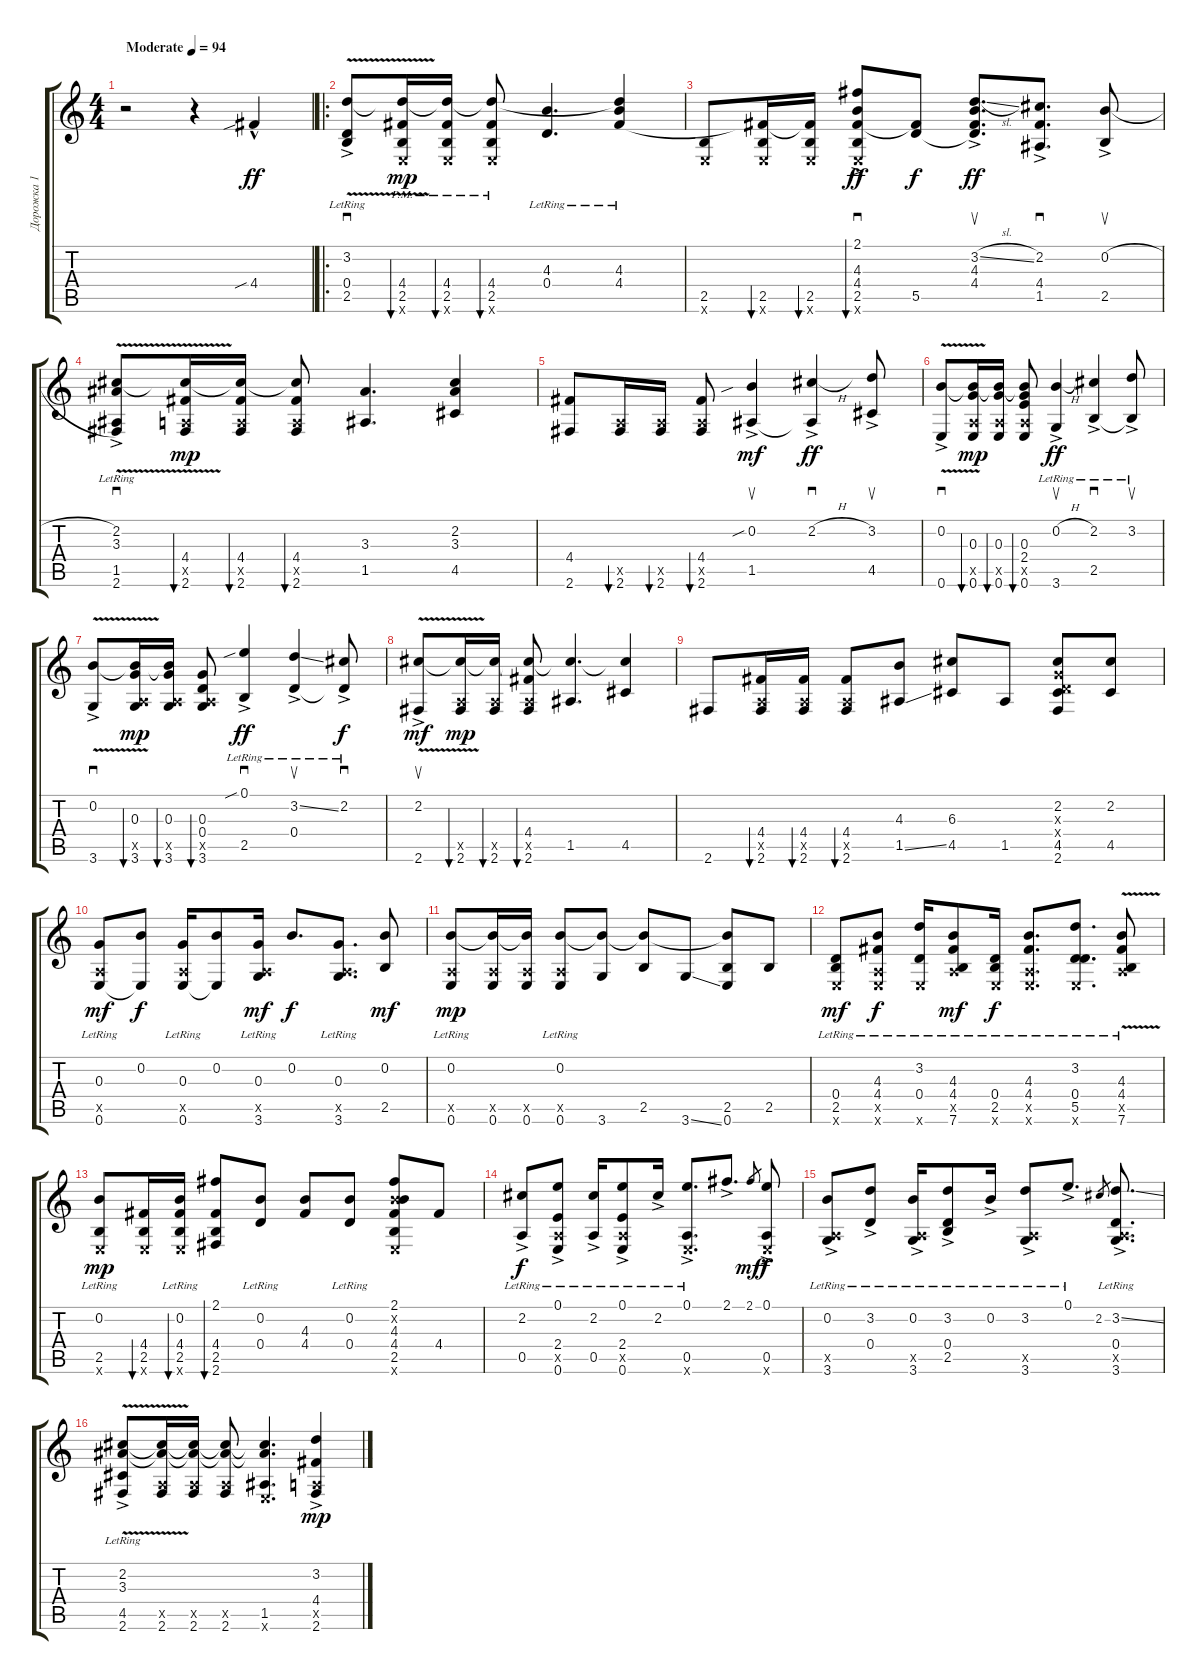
\track ("Дорожка 1" "Дорожка 1") {instrument acousticguitarnylon}
\staff {score tabs}
\tuning (E4 B3 G3 D3 A2 E2) {hide}
\ts (4 4)
\tempo (94 "Moderate")
\clef g2
\ks c
r.2{dy ff instrument acousticguitarnylon} r.4 4.4{sib hac}.4 |
\ro
(3.2{v ac} 0.4 2.5{lr}).8{sd} (3.2{t} 4.4 2.5{pm} 0.6{x}).16{bu 120 dy mp} (3.2{t} 4.4 2.5{pm} 0.6{x}).16{bu 120} (3.2{t} 4.4 2.5{pm} 0.6{x}).8{bu 120} (4.3 0.4{lr}).4{d} (3.2{t} 4.3 4.4{lr}).4 |
(2.5 0.6{x}).8 (4.4{t} 2.5 0.6{x}).16{bu 120} (4.4{t} 2.5 0.6{x}).16{bu 120} (2.1 4.3 4.4{ac} 2.5 0.6{x}).8{sd bu 30 dy ff} (4.4{t} 5.5).8{dy f} (3.2{sl ac} 4.3 4.4 5.5{t}).8{d su dy ff} (2.2{ac} 4.4 1.5).8{d sd} (0.2{h ac} 2.5).8{su} |
(2.2{v ac lr} 3.3{lr} 1.5{lr} 2.6{lr}).8{sd} (2.2{t} 4.4 0.5{x} 2.6).16{bu 60 dy mp} (2.2{t} 4.4 0.5{x} 2.6).16{bu 60} (2.2{t} 4.4 0.5{x} 2.6).8{bu 60} (3.3 1.5).4{d} (2.2 3.3 4.5).4 |
(4.4 2.6).8 (0.5{x} 2.6).16{bu 60} (0.5{x} 2.6).16{bu 60} (4.4 0.5{x} 2.6).8{bu 60} (0.2{sib ac} 1.5).4{su dy mf} (2.2{h ac} 1.5{t}).4{sd dy ff} (3.2{ac} 4.5).8{su} |
(0.2{v ac} 0.6).8{sd} (0.2{t} 0.3 0.5{x} 0.6).16{bu 120 dy mp} (0.2{t} 0.3 0.5{x} 0.6).16{bu 120} (0.2{t} 0.3 2.4 0.5{x} 0.6).8{bu 120} (0.2{h ac lr} 3.6).4{su dy ff} (2.2{ac lr} 2.5).4{sd} (3.2{ac lr} 2.5{t}).8{su} |
(0.2{v ac} 3.6).8{sd} (0.2{t} 0.3 0.5{x} 3.6).16{bu 120 dy mp} (0.2{t} 0.3 0.5{x} 3.6).16{bu 120} (0.3 0.4 0.5{x} 3.6).8{bu 120} (0.1{sib ac lr} 2.5).4{sd dy ff} (3.2{ss ac lr} 0.4).4{su} (2.2{ac lr} 0.4{t}).8{sd dy f} |
(2.2{v ac} 2.6).8{su dy mf} (2.2{t} 0.5{x} 2.6).16{bu 120 dy mp} (2.2{t} 0.5{x} 2.6).16{bu 120} (2.2{t} 4.4 0.5{x} 2.6).8{bu 120} (2.2{t} 1.5).4{d} (2.2{t} 4.5).4 |
2.6.8 (4.4 0.5{x} 2.6).16{bu 120} (4.4 0.5{x} 2.6).16{bu 120} (4.4 0.5{x} 2.6).8{bu 120} (4.3 1.5{ss}).8 (6.3 4.5).8 1.5.8 (2.2 0.3{x} 0.4{x} 4.5 2.6).8 (2.2 4.5).8 |
(0.3{lr} 0.5{x} 0.6).8{dy mf} (0.2 0.6{t}).8{dy f} (0.3{lr} 0.5{x} 0.6).16 (0.2 0.6{t}).8 (0.3{lr} 0.5{x} 3.6).16{dy mf} 0.2.8{d dy f} (0.3{lr} 0.5{x} 3.6).8{d} (0.2 2.5).8{dy mf} |
(0.2{lr} 0.5{x} 0.6).8{dy mp} (0.2{t} 0.5{x} 0.6).16 (0.2{t} 0.5{x} 0.6).16 (0.2{lr} 0.5{x} 0.6).8 (0.2{t} 3.6).8 (0.2{t} 2.5).8 3.6{ss}.8 (0.2{t} 2.5 0.6).8 2.5.8 |
(0.4{lr} 2.5 0.6{x}).8{dy mf} (4.3 4.4{lr} 0.5{x} 0.6{x}).8{dy f} (3.2 0.4{lr} 0.6{x}).16 (4.3 4.4{lr} 0.5{x} 7.6).8{dy mf} (0.4{lr} 2.5 0.6{x}).16{dy f} (4.3 4.4{lr} 0.5{x} 0.6{x}).8{d} (3.2 0.4{lr} 5.5 0.6{x}).8{d} (4.3 4.4{v lr} 0.5{x} 7.6).8 |
(0.2{lr} 2.5 0.6{x}).8{dy mp} (4.4 2.5 0.6{x}).16{bu 60} (0.2{lr} 4.4 2.5 0.6{x}).16{bu 60} (2.1 4.4 2.5 2.6).8{bu 60} (0.2{lr} 0.4).8 (4.3 4.4).8 (0.2{lr} 0.4).8 (2.1 0.2{x} 4.3 4.4 2.5 0.6{x}).8 4.4.8 |
(2.2{ac lr} 0.5{lr}).8{dy f} (0.1{ac lr} 2.4 0.5{x} 0.6).8 (2.2{ac lr} 0.5{lr}).16 (0.1{ac lr} 2.4 0.5{x} 0.6).8 2.2{ac lr}.16 (0.1{ac lr} 0.5{lr} 0.6{x}).8{d} 2.1{ac}.8{d} 2.1.8{gr dy mf} (0.1{ac} 0.5 0.6{x}).8{dy f} |
(0.2{ac lr} 0.5{x} 3.6{lr}).8 (3.2{ac lr} 0.4{lr}).8 (0.2{ac lr} 0.5{x} 3.6{lr}).16 (3.2{ac lr} 0.4 2.5{lr}).8 0.2{ac lr}.16 (3.2{ac lr} 0.5{x} 3.6{lr}).8 0.1{ac lr}.8{d} 2.2.8{gr} (3.2{ss ac lr} 0.4 0.5{x} 3.6{lr}).8{d} |
(2.2{v ac lr} 3.3{lr} 4.5{lr} 2.6{lr}).8 (2.2{t} 3.3{t} 0.5{x} 2.6).16 (2.2{t} 3.3{t} 0.5{x} 2.6).16 (2.2{t} 3.3{t} 0.5{x} 2.6).8 (2.2{t} 3.3{t} 1.5 0.6{x}).4{d} (3.2{ac} 4.4 0.5{x} 2.6).4{dy mp}
